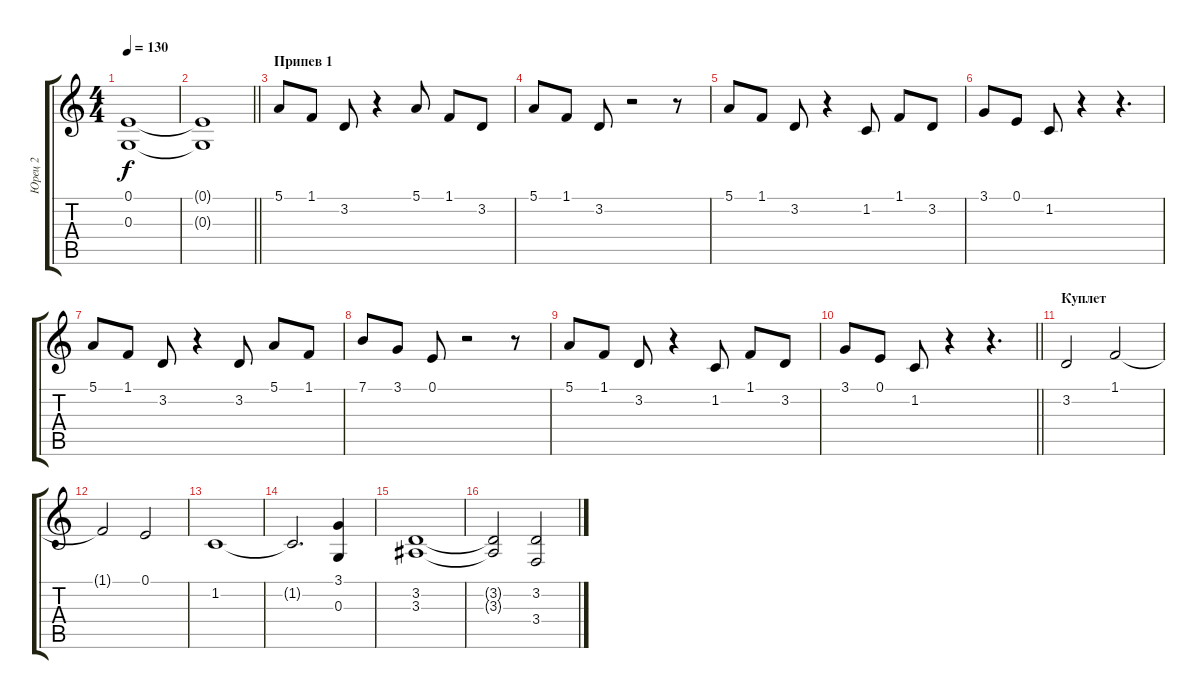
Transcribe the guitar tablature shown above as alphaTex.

\track ("Юрец 2" "Юрец 2") {instrument stringensemble1}
\staff {score tabs}
\tuning (E4 B3 G3 D3 A2 E2) {hide}
\ts (4 4)
\tempo 130
\clef g2
\ks c
(0.1 0.3).1{dy f} |
\barLineRight lightlight
(0.1{t} 0.3{t}).1 |
\section ("" "Припев 1")
5.1.8 1.1.8 3.2.8 r.4 5.1.8 1.1.8 3.2.8 |
5.1.8 1.1.8 3.2.8 r.2 r.8 |
5.1.8 1.1.8 3.2.8 r.4 1.2.8 1.1.8 3.2.8 |
3.1.8 0.1.8 1.2.8 r.4 r.4{d} |
5.1.8 1.1.8 3.2.8 r.4 3.2.8 5.1.8 1.1.8 |
7.1.8 3.1.8 0.1.8 r.2 r.8 |
5.1.8 1.1.8 3.2.8 r.4 1.2.8 1.1.8 3.2.8 |
\barLineRight lightlight
3.1.8 0.1.8 1.2.8 r.4 r.4{d} |
\section ("" "Куплет")
3.2.2 1.1.2 |
1.1{t}.2 0.1.2 |
1.2.1 |
1.2{t}.2{d} (3.1 0.3).4 |
(3.2 3.3).1 |
(3.2{t} 3.3{t}).2 (3.2 3.4).2
